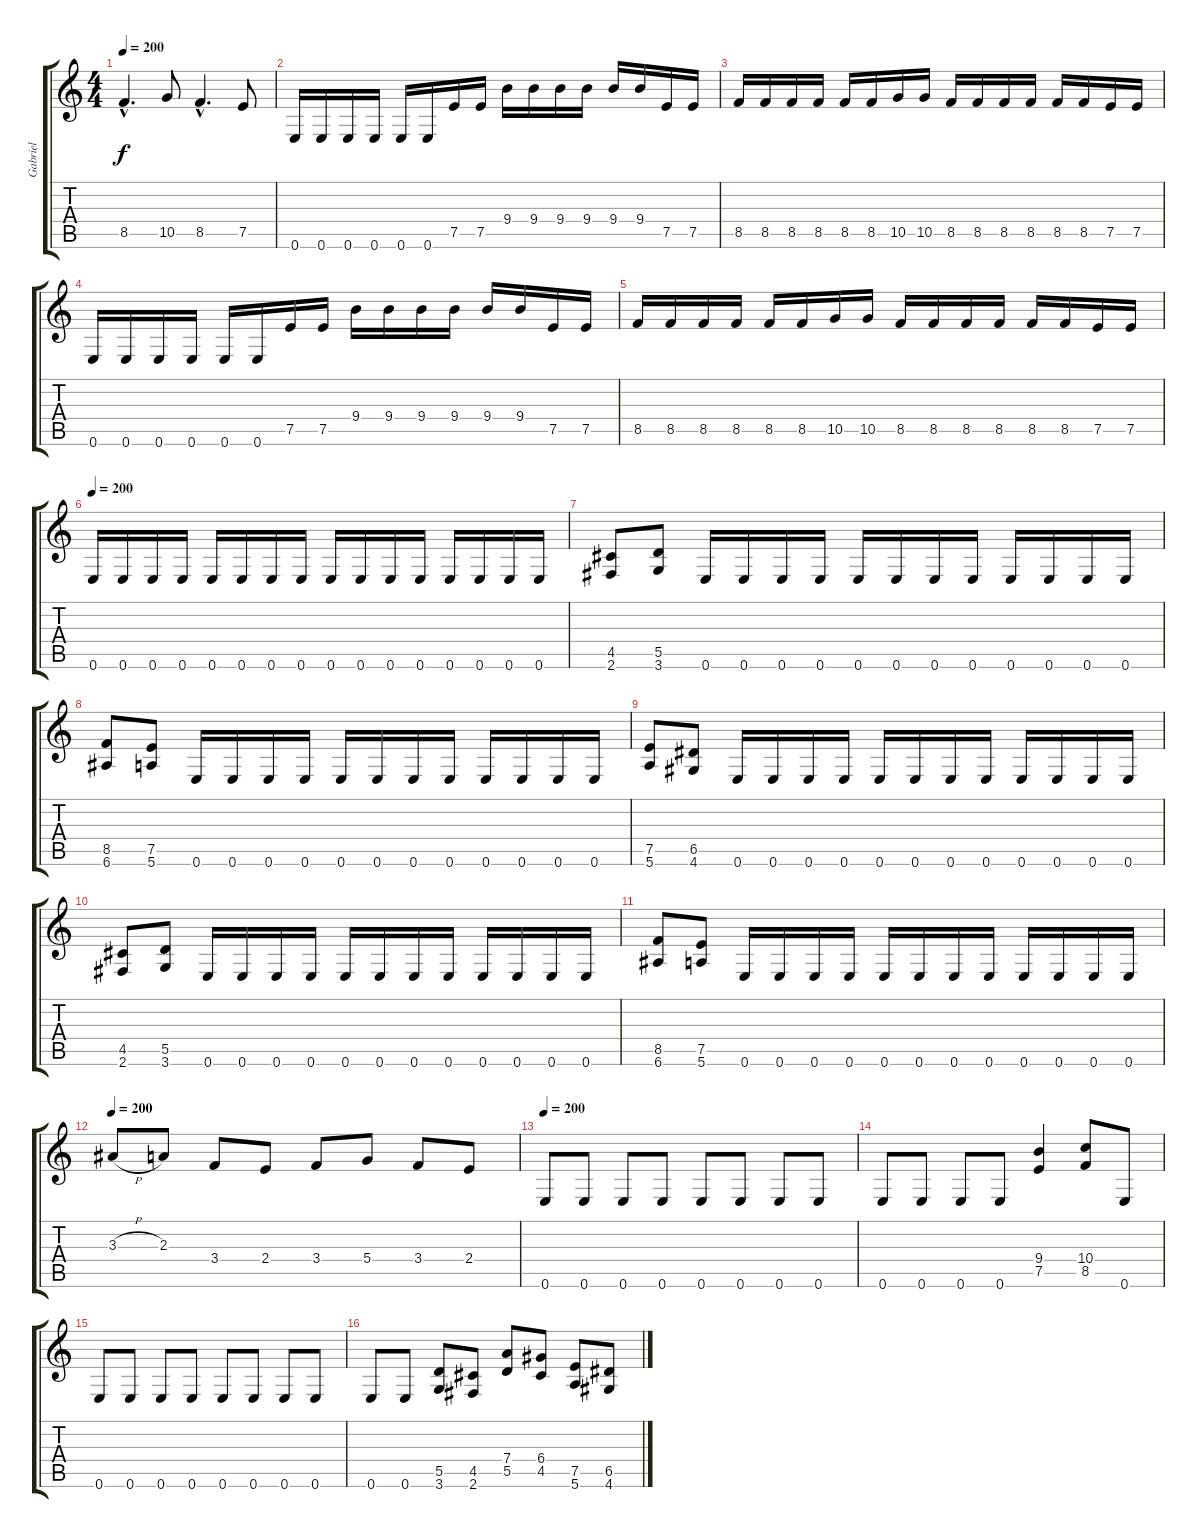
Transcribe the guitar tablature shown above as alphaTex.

\track ("Gabriel" "Gabriel") {instrument overdrivenguitar}
\staff {score tabs}
\tuning (E4 B3 G3 D3 A2 E2) {hide}
\ts (4 4)
\tempo 200
\clef g2
\ks c
8.5{hac}.4{d dy f} 10.5.8 8.5{hac}.4{d} 7.5.8 |
0.6.16 0.6.16 0.6.16 0.6.16 0.6.16 0.6.16 7.5.16 7.5.16 9.4.16 9.4.16 9.4.16 9.4.16 9.4.16 9.4.16 7.5.16 7.5.16 |
8.5.16 8.5.16 8.5.16 8.5.16 8.5.16 8.5.16 10.5.16 10.5.16 8.5.16 8.5.16 8.5.16 8.5.16 8.5.16 8.5.16 7.5.16 7.5.16 |
0.6.16 0.6.16 0.6.16 0.6.16 0.6.16 0.6.16 7.5.16 7.5.16 9.4.16 9.4.16 9.4.16 9.4.16 9.4.16 9.4.16 7.5.16 7.5.16 |
8.5.16 8.5.16 8.5.16 8.5.16 8.5.16 8.5.16 10.5.16 10.5.16 8.5.16 8.5.16 8.5.16 8.5.16 8.5.16 8.5.16 7.5.16 7.5.16 |
\tempo 200
0.6.16 0.6.16 0.6.16 0.6.16 0.6.16 0.6.16 0.6.16 0.6.16 0.6.16 0.6.16 0.6.16 0.6.16 0.6.16 0.6.16 0.6.16 0.6.16 |
(4.5 2.6).8 (5.5 3.6).8 0.6.16 0.6.16 0.6.16 0.6.16 0.6.16 0.6.16 0.6.16 0.6.16 0.6.16 0.6.16 0.6.16 0.6.16 |
(8.5 6.6).8 (7.5 5.6).8 0.6.16 0.6.16 0.6.16 0.6.16 0.6.16 0.6.16 0.6.16 0.6.16 0.6.16 0.6.16 0.6.16 0.6.16 |
(7.5 5.6).8 (6.5 4.6).8 0.6.16 0.6.16 0.6.16 0.6.16 0.6.16 0.6.16 0.6.16 0.6.16 0.6.16 0.6.16 0.6.16 0.6.16 |
(4.5 2.6).8 (5.5 3.6).8 0.6.16 0.6.16 0.6.16 0.6.16 0.6.16 0.6.16 0.6.16 0.6.16 0.6.16 0.6.16 0.6.16 0.6.16 |
(8.5 6.6).8 (7.5 5.6).8 0.6.16 0.6.16 0.6.16 0.6.16 0.6.16 0.6.16 0.6.16 0.6.16 0.6.16 0.6.16 0.6.16 0.6.16 |
\tempo 200
3.3{h}.8 2.3.8 3.4.8 2.4.8 3.4.8 5.4.8 3.4.8 2.4.8 |
\tempo 200
0.6.8 0.6.8 0.6.8 0.6.8 0.6.8 0.6.8 0.6.8 0.6.8 |
0.6.8 0.6.8 0.6.8 0.6.8 (9.4 7.5).4 (10.4 8.5).8 0.6.8 |
0.6.8 0.6.8 0.6.8 0.6.8 0.6.8 0.6.8 0.6.8 0.6.8 |
0.6.8 0.6.8 (5.5 3.6).8 (4.5 2.6).8 (7.4 5.5).8 (6.4 4.5).8 (7.5 5.6).8 (6.5 4.6).8
